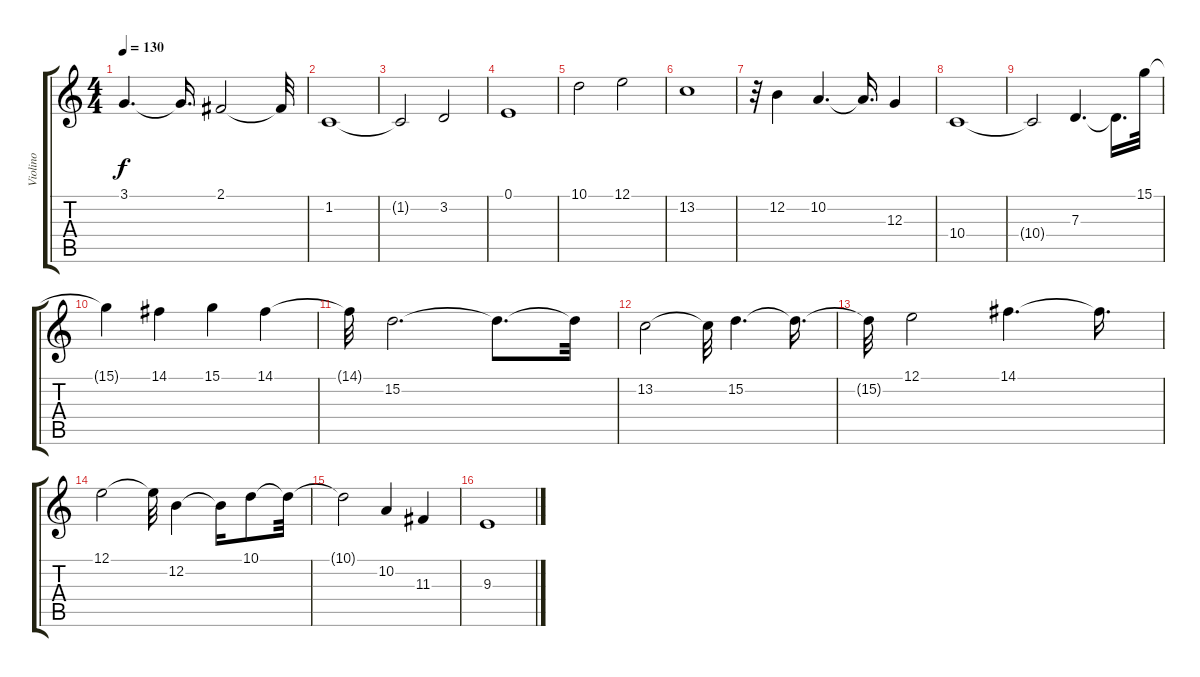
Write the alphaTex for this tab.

\track ("Violino" "Violino") {instrument violin}
\staff {score tabs}
\tuning (E4 B3 G3 D3 A2 E2) {hide}
\ts (4 4)
\tempo 130
\clef g2
\ks c
3.1{t}.4{d dy f} 3.1{t}.16{d} 2.1.2 2.1{t}.32 |
1.2.1 |
1.2{t}.2 3.2.2 |
0.1.1 |
10.1.2 12.1.2 |
13.2.1 |
r.32 12.2.4 10.2.4{d} 10.2{t}.16{d} 12.3.4 |
10.4.1 |
10.4{t}.2 7.3.4{d} 7.3{t}.16{d} 15.1.32 |
15.1{t}.4 14.1.4 15.1.4 14.1.4 |
14.1{t}.32 15.2.2{d} 15.2{t}.8{d} 15.2{t}.32 |
13.2.2 13.2{t}.32 15.2.4{d} 15.2{t}.16{d} |
15.2{t}.32 12.1.2 14.1.4{d} 14.1{t}.16{d} |
12.1.2 12.1{t}.32 12.2.4 12.2{t}.16 10.1.8 10.1{t}.32 |
10.1{t}.2 10.2.4 11.3.4 |
9.3.1
